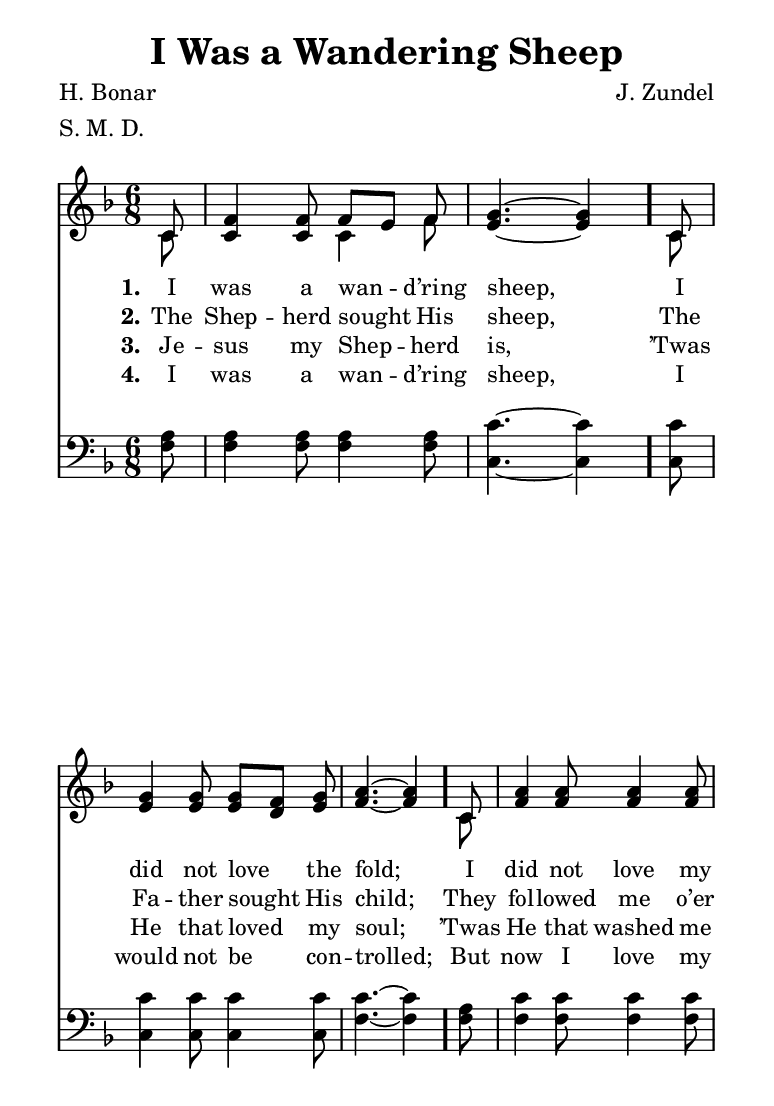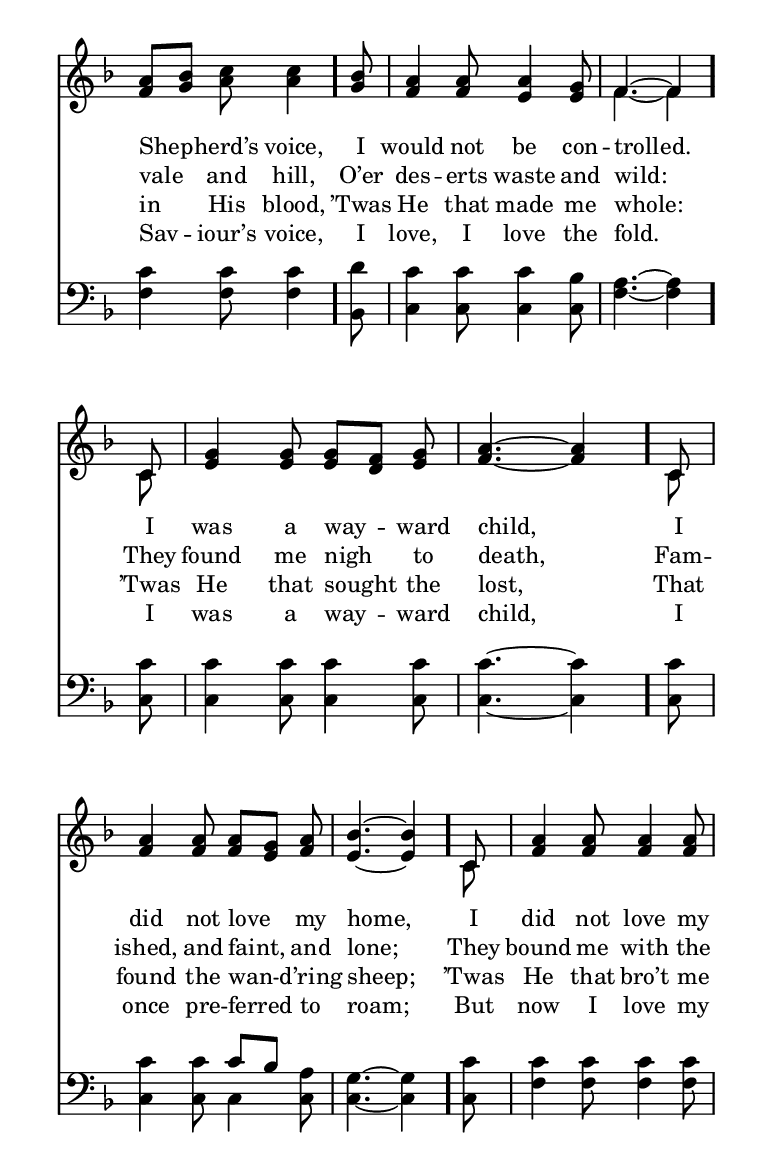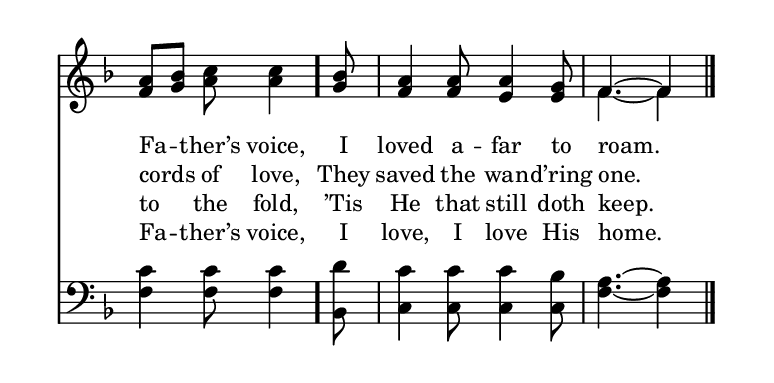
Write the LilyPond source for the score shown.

\include "common/global.ily"
\paper {
  \include "common/paper.ily"
}

\header{
  %gospel
  hymnnumber = "227"
  title = "I Was a Wandering Sheep"
  tunename = "Lebanon"
  meter = "S. M. D."
  poet = "H. Bonar"
  composer = "J. Zundel"
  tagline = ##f
}

global = {
  \include "common/overrides.ily"
  \override Staff.TimeSignature.style = #'numbered
  \time 6/8
  \override Score.MetronomeMark.transparent = ##t % hide all fermata changes too
  \tempo 4=80
  \key f \major
  \partial 8
  \autoBeamOff
}

notesSoprano = {
\global
\relative c' {

  c8 | f4 f8 f[ e] f | g4. ~ g4
  c,8 | g'4 g8 g[ f] g | a4. ~ a4 \eogbreak
  c,8 | a'4 a8 a4 a8 | a8[ bes] c c4
  bes8 | a4 a8 a4 g8 | f4. ~ f4 \eogbreak
  c8 | g'4 g8 g[ f] g | a4. ~ a4
  c,8 | a'4 a8 a[ g] a | bes4. ~ bes4 \eogbreak
  c,8 | a'4 a8 a4 a8 | a8[ bes] c c4
  bes8 | a4 a8 a4 g8 | f4. ~ f4

  \bar "|."

}
}

notesAlto = {
\global
\relative e' {

  c8 | c4 c8 c4 f8 | e4. ~ e4
  c8 | e4 e8 e[ d] e | f4. ~ f4
  c8 | f4 f8 f4 f8 | f[ g] a a4
  g8 | f4 f8 e4 e8 | f4. ~ f4
  c8 | e4 e8 e[ d] e | f4. ~ f4
  c8 | f4 f8 f[ e] f | e4. ~ e4
  c8 | f4 f8 f4 f8 | f[ g] a a4
  g8 | f4 f8 e4 e8 | f4. ~ f4

}
}

notesTenor = {
\global
\relative a {

  a8 | a4 a8 a4 a8 | c4. ~ c4
  c8 | c4 c8 c4 c8 | c4. ~ c4
  a8 | c4 c8 c4 c8 | c4 c8 c4
  d8 | c4 c8 c4 bes8 | a4. ~ a4
  c8 | c4 c8 c4 c8 | c4. ~ c4
  c8 | c4 c8 c8[ bes] a | g4. ~ g4
  c8 | c4 c8 c4 c8 | c4 c8 c4
  d8 | c4 c8 c4 bes8 | a4. ~ a4

}
}

notesBass = {
\global
\relative f {

  f8 | f4 f8 f4 f8 | c4. ~ c4
  c8 | c4 c8 c4 c8 | f4. ~ f4
  f8 | f4 f8 f4 f8 | f4 f8 f4
  bes,8 | c4 c8 c4 c8 | f4. ~ f4
  c8 | c4 c8 c4 c8 | c4. ~ c4
  c8 | c4 c8 c4 c8 | c4. ~ c4
  c8 | f4 f8 f4 f8 | f4 f8 f4
  bes,8 | c4 c8 c4 c8 | f4. ~ f4

}
}

wordsA = \lyricmode {
\set stanza = "1."

I was a wan -- d’ring sheep, \bar "."
I did not love the fold; \bar "."
I did not love my Shep -- herd’s voice, \bar "."
I would not be con -- trolled. \bar "."
I was a way -- ward child, \bar "."
I did not love my home, \bar "."
I did not love my Fa -- ther’s voice, \bar "."
I loved a -- far to roam. \bar "."

}

wordsB = \lyricmode {
\set stanza = "2."

The Shep -- herd sought His sheep,
The Fa -- ther sought His child;
They fol -- lowed me o’er vale and hill,
O’er des -- erts waste and wild:
They found me nigh to death,
Fam -- ished, and faint, and lone;
They bound me with the cords of love,
They saved the wan -- d’ring one.

}

wordsC = \lyricmode {
\set stanza = "3."

Je -- sus my Shep -- herd is,
’Twas He that loved my soul;
’Twas He that washed me in His blood,
’Twas He that made me whole:
’Twas He that sought the lost,
That found the wan -- d’ring sheep;
’Twas He that bro’t me to the fold,
’Tis He that still doth keep.

}

wordsD = \lyricmode {
\set stanza = "4."

I was a wan -- d’ring sheep,
I would not be con -- trolled;
But now I love my Sav -- iour’s voice,
I love, I love the fold.
I was a way -- ward child,
I once pre -- ferred to roam;
But now I love my Fa -- ther’s voice,
I love, I love His home.

}

\score {
  \context ChoirStaff <<
    \context Staff = upper <<
      \set Staff.autoBeaming = ##f
      \set ChoirStaff.systemStartDelimiter = #'SystemStartBar
      \set ChoirStaff.printPartCombineTexts = ##f
      \partcombine #'(2 . 9) \notesSoprano \notesAlto
      \context NullVoice = sopranos { \voiceOne << \notesSoprano >> }
      \context NullVoice = altos { \voiceTwo << \notesAlto >> }
      \context Lyrics = one   \lyricsto sopranos \wordsA
      \context Lyrics = two   \lyricsto sopranos \wordsB
      \context Lyrics = three \lyricsto sopranos \wordsC
      \context Lyrics = four  \lyricsto sopranos \wordsD
    >>
    \context Staff = men <<
      \set Staff.autoBeaming = ##f
      \clef bass
      \set ChoirStaff.printPartCombineTexts = ##f
      \partcombine #'(2 . 9) \notesTenor \notesBass
      \context NullVoice = tenors { \voiceOne << \notesTenor >> }
      \context NullVoice = basses { \voiceTwo << \notesBass >> }
    >>
  >>
  \layout {
    \include "common/layout.ily"
  }
  \midi{
    \include "common/midi.ily"
  }
}

\version "2.19.49"  % necessary for upgrading to future LilyPond versions.

% vi:set et ts=2 sw=2 ai nocindent syntax=lilypond:
